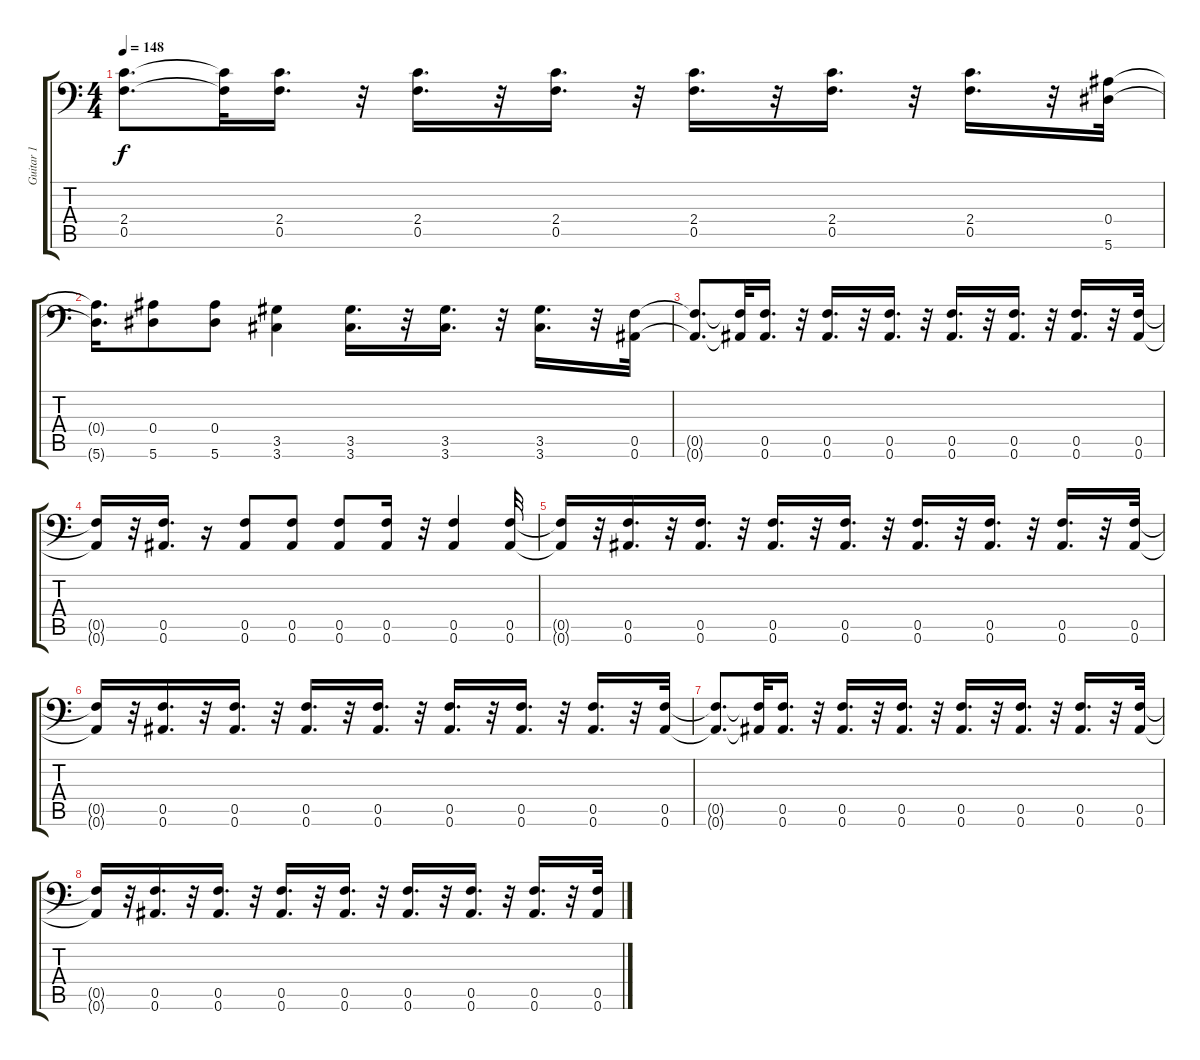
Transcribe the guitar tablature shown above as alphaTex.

\track ("Guitar 1" "Guitar 1") {instrument distortionguitar}
\staff {score tabs}
\tuning (C4 G3 G3 Bb2 F2 Bb1) {hide}
\ts (4 4)
\tempo 148
\clef f4
\ks c
(2.4{t} 0.5{t}).8{d dy f} (2.4{t} 0.5{t}).32 (2.4 0.5).16{d} r.32 (2.4 0.5).16{d} r.32 (2.4 0.5).16{d} r.32 (2.4 0.5).16{d} r.32 (2.4 0.5).16{d} r.32 (2.4 0.5).16{d} r.32 (0.4 5.6).32 |
(0.4{t} 5.6{t}).16{d} (0.4 5.6).8 (0.4 5.6).8 (3.5 3.6).4 (3.5 3.6).16{d} r.32 (3.5 3.6).16{d} r.32 (3.5 3.6).16{d} r.32 (0.5 0.6).32 |
(0.5{t} 0.6{t}).8{d} (0.5{t} 0.6{t}).32 (0.5 0.6).16{d} r.32 (0.5 0.6).16{d} r.32 (0.5 0.6).16{d} r.32 (0.5 0.6).16{d} r.32 (0.5 0.6).16{d} r.32 (0.5 0.6).16{d} r.32 (0.5 0.6).32 |
(0.5{t} 0.6{t}).16 r.32 (0.5 0.6).16{d} r.16 (0.5 0.6).8 (0.5 0.6).8 (0.5 0.6).8 (0.5 0.6).16 r.32 (0.5 0.6).4 (0.5 0.6).32 |
(0.5{t} 0.6{t}).16 r.32 (0.5 0.6).16{d} r.32 (0.5 0.6).16{d} r.32 (0.5 0.6).16{d} r.32 (0.5 0.6).16{d} r.32 (0.5 0.6).16{d} r.32 (0.5 0.6).16{d} r.32 (0.5 0.6).16{d} r.32 (0.5 0.6).32 |
(0.5{t} 0.6{t}).16 r.32 (0.5 0.6).16{d} r.32 (0.5 0.6).16{d} r.32 (0.5 0.6).16{d} r.32 (0.5 0.6).16{d} r.32 (0.5 0.6).16{d} r.32 (0.5 0.6).16{d} r.32 (0.5 0.6).16{d} r.32 (0.5 0.6).32 |
(0.5{t} 0.6{t}).8{d} (0.5{t} 0.6{t}).32 (0.5 0.6).16{d} r.32 (0.5 0.6).16{d} r.32 (0.5 0.6).16{d} r.32 (0.5 0.6).16{d} r.32 (0.5 0.6).16{d} r.32 (0.5 0.6).16{d} r.32 (0.5 0.6).32 |
(0.5{t} 0.6{t}).16 r.32 (0.5 0.6).16{d} r.32 (0.5 0.6).16{d} r.32 (0.5 0.6).16{d} r.32 (0.5 0.6).16{d} r.32 (0.5 0.6).16{d} r.32 (0.5 0.6).16{d} r.32 (0.5 0.6).16{d} r.32 (0.5 0.6).32
